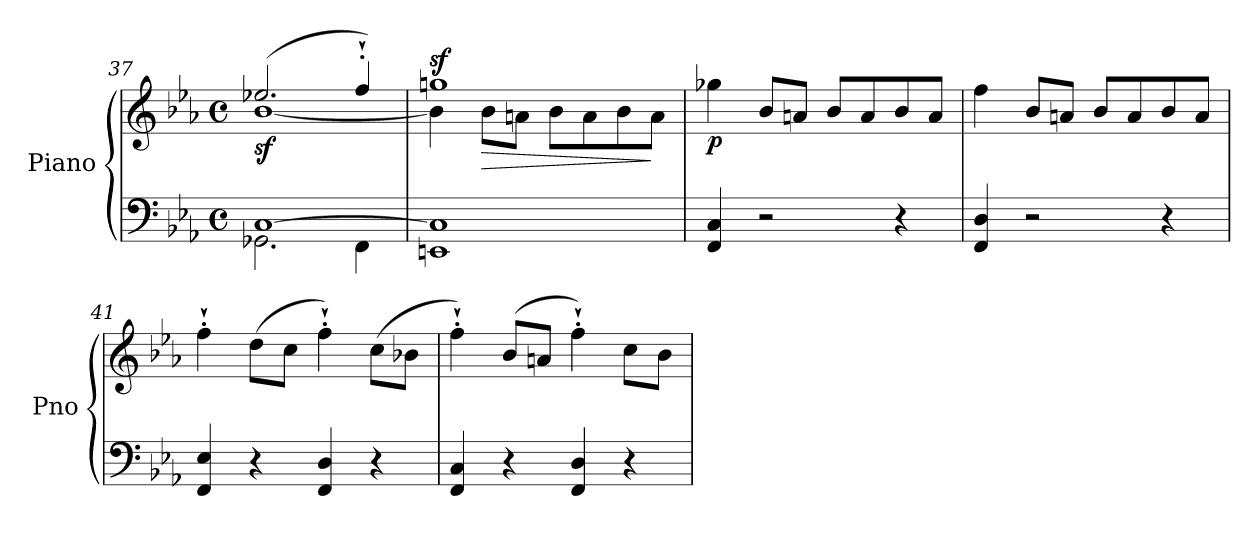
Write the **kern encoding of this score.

**kern	**kern	**dynam
*part1	*part1	*part1
*staff2	*staff1	*staff1/2
*I"Piano	*	*
*I'Pno	*	*
*clefF4	*clefG2	*
*k[b-e-a-]	*k[b-e-a-]	*
*M4/4	*M4/4	*
*met(c)	*met(c)	*
=37	=37	=37
*^	*^	*
!	!	!	!	!LO:DY:b
[1C	2.GG-X\	(>2.ee-X/	[1b-	sf
.	4FF\	4ff'`/)	.	.
=38	=38	=38	=38	=38
!	!	!	!	!LO:DY:a
*v	*v	*	*	*
1EEn 1C]	1ggn	4b-\]	sf
!	!	!	!LO:HP:b
.	.	8b-\L	>
.	.	8an\J	.
.	.	8b-\L	.
.	.	8a\	.
.	.	8b-\	.
.	.	8a\J	]
=39	=39	=39	=39
!	!	!	!LO:DY:b
*	*v	*v	*
4FF/ 4C/	4gg-X\	p
2r	8b-/L	.
.	8an/J	.
.	8b-/L	.
.	8a/	.
4r	8b-/	.
.	8a/J	.
=40	=40	=40
4FF/ 4D/	4ff\	.
2r	8b-/L	.
.	8an/J	.
.	8b-/L	.
.	8a/	.
4r	8b-/	.
.	8a/J	.
!!LO:PB:g=z
=41	=41	=41
4FF/ 4E-/	4ff'`\	.
4r	(>8dd\L	.
.	8cc\J	.
4FF/ 4D/	4ff'`\)	.
4r	(>8cc\L	.
.	8b-X\J	.
!!LO:LB:g=z
=42	=42	=42
4FF/ 4C/	4ff'`\)	.
4r	(>8b-/L	.
.	8an/J	.
4FF/ 4D/	4ff'`\)	.
4r	8cc\L	.
.	8b-\J	.
=	=	=
*-	*-	*-
